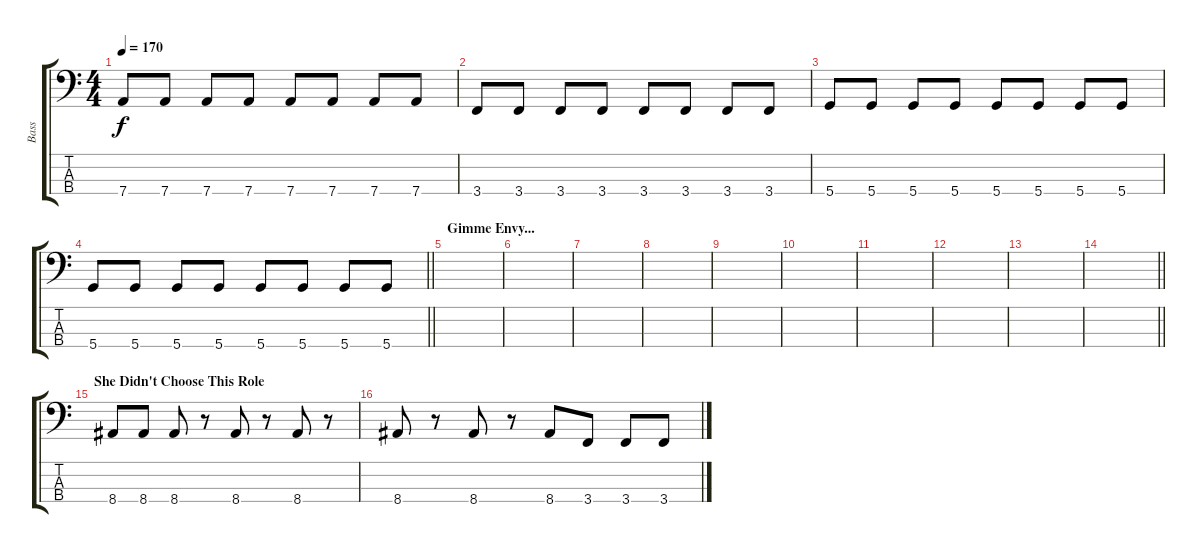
\track ("Bass" "Bass") {instrument electricbassfinger}
\staff {score tabs}
\tuning (G2 D2 A1 D1) {hide}
\ts (4 4)
\tempo 170
\clef f4
\ks c
7.4.8{dy f} 7.4.8 7.4.8 7.4.8 7.4.8 7.4.8 7.4.8 7.4.8 |
3.4.8 3.4.8 3.4.8 3.4.8 3.4.8 3.4.8 3.4.8 3.4.8 |
5.4.8 5.4.8 5.4.8 5.4.8 5.4.8 5.4.8 5.4.8 5.4.8 |
\barLineRight lightlight
5.4.8 5.4.8 5.4.8 5.4.8 5.4.8 5.4.8 5.4.8 5.4.8 |
\section ("" "Gimme Envy...")
|
|
|
|
|
|
|
|
|
\barLineRight lightlight
|
\section ("" "She Didn't Choose This Role")
8.4.8 8.4.8 8.4.8 r.8 8.4.8 r.8 8.4.8 r.8 |
8.4.8 r.8 8.4.8 r.8 8.4.8 3.4.8 3.4.8 3.4.8
